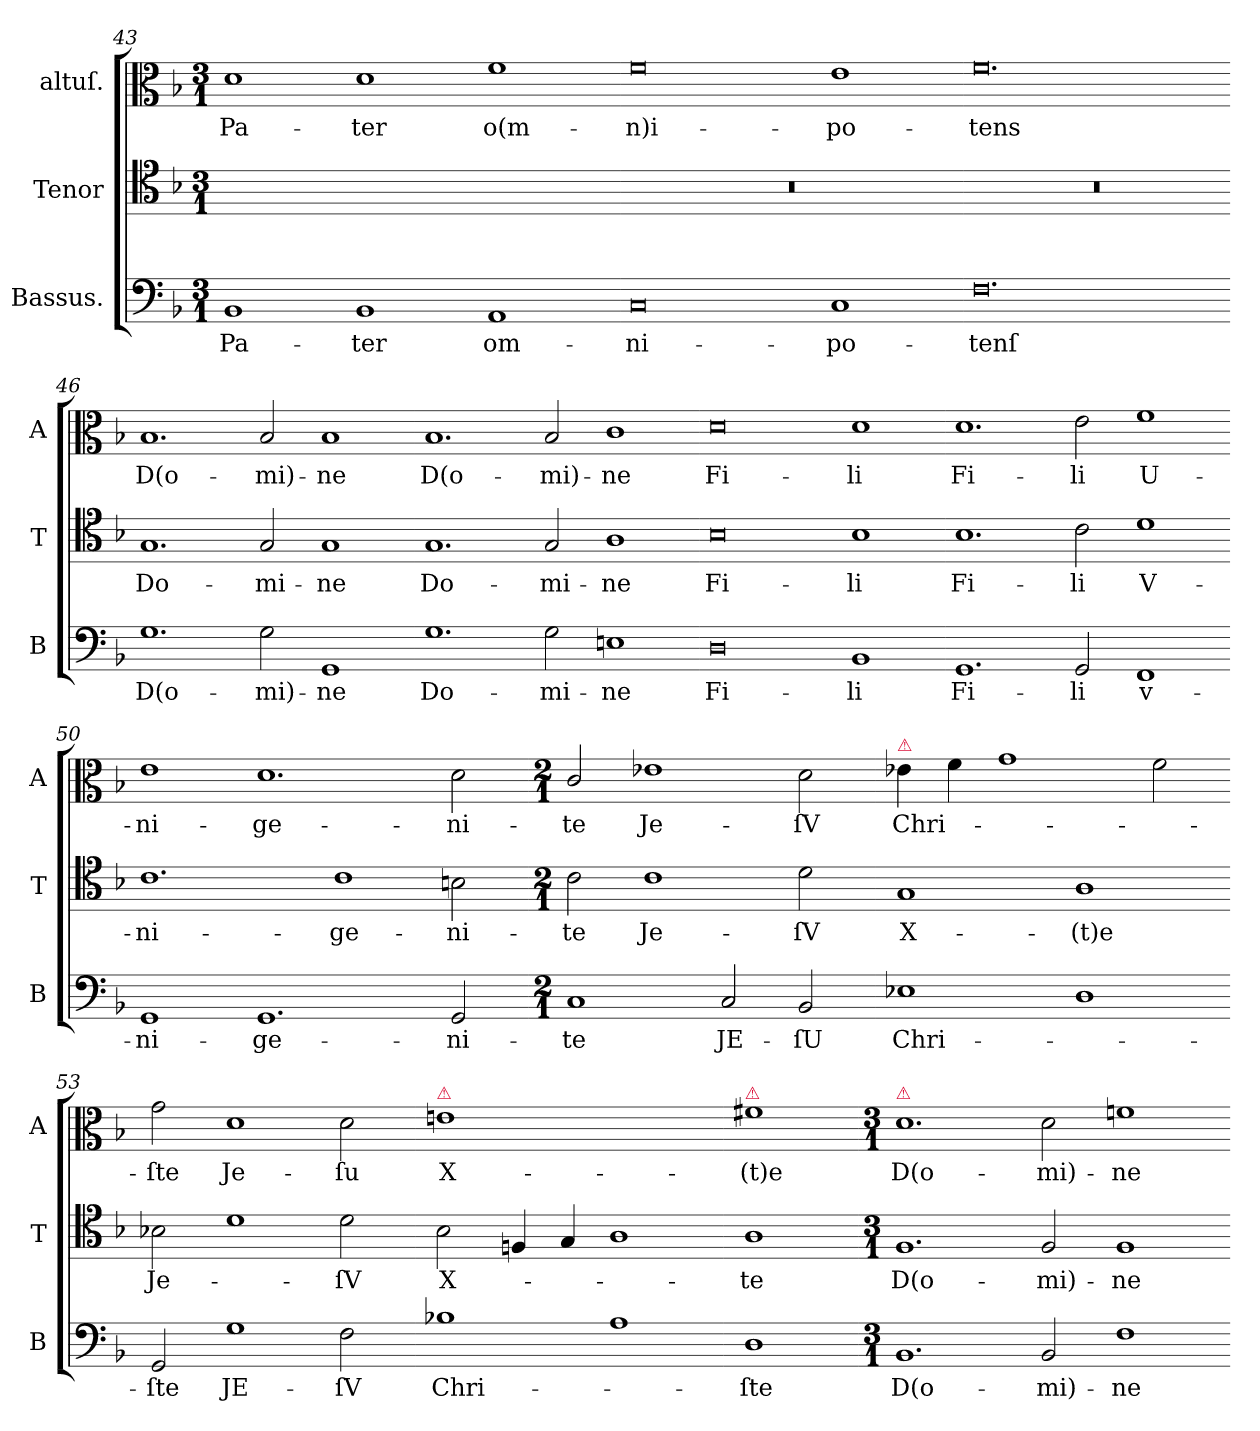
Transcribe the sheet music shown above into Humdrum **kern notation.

**kern	**text	**kern	**text	**kern	**text
*part3	*part3	*part2	*part2	*part1	*part1
*staff3	*staff3	*staff2	*staff2	*staff1	*staff1
*I"Bassus.	*	*I"Tenor	*	*I"altuſ.	*
*I'B	*	*I'T	*	*I'A	*
*clefF4	*	*clefC4	*	*clefC3	*
*k[b-]	*	*k[b-]	*	*k[b-]	*
*M3/1	*	*M3/1	*	*M3/1	*
=43	=43	=43	=43	=43	=43
!	!LO:LY:i	!	!	!	!
1BB-	Pa-	0.ryy	.	1d	Pa-
!	!LO:LY:i	!	!	!	!
1BB-	-ter	.	.	1d	-ter
!	!LO:LY:i	!	!	!	!
1AA	om-	.	.	1f	o(m-
=44-	=44-	=44-	=44-	=44-	=44-
!	!LO:LY:i	!	!	!	!
0C	-ni-	0.r	.	0f	-n)i-
!	!LO:LY:i	!	!	!	!
1C	-po-	.	.	1e	-po-
=45-	=45-	=45-	=45-	=45-	=45-
!	!LO:LY:i	!	!	!	!
0.F	-tenſ	0.r	.	0.f	-tens
=46-	=46-	=46-	=46-	=46-	=46-
1.G	D(o-	1.G	Do-	1.B-	D(o-
2G\	-mi)-	2G/	-mi-	2B-/	-mi)-
1GG	-ne	1G	-ne	1B-	-ne
=47-	=47-	=47-	=47-	=47-	=47-
!	!LO:LY:i	!	!LO:LY:i	!	!
1.G	Do-	1.G	Do-	1.B-	D(o-
!	!LO:LY:i	!	!LO:LY:i	!	!
2G\	-mi-	2G/	-mi-	2B-/	-mi)-
!	!LO:LY:i	!	!LO:LY:i	!	!
1En	-ne	1A	-ne	1c	-ne
=48-	=48-	=48-	=48-	=48-	=48-
0D	Fi-	0B-	Fi-	0d	Fi-
1BB-	-li	1B-	-li	1d	-li
=49-	=49-	=49-	=49-	=49-	=49-
1.GG	Fi-	1.B-	Fi-	1.d	Fi-
2GG/	-li	2c\	-li	2e\	-li
1FF	v-	1d	V-	1f	U-
=50-	=50-	=50-	=50-	=50-	=50-
1GG	-ni-	1.c	-ni-	1e	-ni-
1.GG	-ge-	.	.	1.d	-ge-
.	.	1c	-ge-	.	.
2GG/	-ni-	2Bn\	-ni-	2d\	-ni-
=51-	=51-	=51-	=51-	=51-	=51-
*M2/1	*	*M2/1	*	*M2/1	*
1C	-te	2c\	-te	2c/	-te
.	.	1c	Je-	1e-X	Je-
2C/	JE-	.	.	.	.
2BB-/	-ſU	2d\	-ſV	2d\	-ſV
=52-	=52-	=52-	=52-	=52-	=52-
!	!	!	!	!LO:TX:a:color=crimson:t=⚠	!
1E-X	Chri-	1G	X-	4e-X\	Chri-
.	.	.	.	4f\	.
.	.	.	.	1g	.
1D	.	1A	-(t)e	.	.
.	.	.	.	2f\	.
=53-	=53-	=53-	=53-	=53-	=53-
!	!	!	!LO:LY:i	!	!
2GG/	-ſte	2B-X\	Je-	2g\	-ſte
!	!LO:LY:i	!	!	!	!
1G	JE-	1d	.	1d	Je-
!	!LO:LY:i	!	!LO:LY:i	!	!
2F\	-ſV	2d\	-ſV	2d\	-ſu
=54-	=54-	=54-	=54-	=54-	=54-
!	!	!	!	!LO:TX:a:color=crimson:t=⚠	!
!	!LO:LY:i	!	!LO:LY:i	!LO:N:vis=1	!
1B-X	Chri-	2B-\	X-	0en	X-
.	.	4Fn/	.	.	.
.	.	4G/	.	.	.
1A	.	1A	.	.	.
=55-	=55-	=55-	=55-	=55-	=55-
!	!	!	!	!LO:TX:a:color=crimson:t=⚠	!
!	!LO:LY:i	!	!LO:LY:i	!	!
1D	-ſte	1A	-te	1f#X	-(t)e
=56-	=56-	=56-	=56-	=56-	=56-
*M3/1	*	*M3/1	*	*M3/1	*
!	!	!	!	!LO:TX:a:color=crimson:t=⚠	!
1.BB-	D(o-	1.F	D(o-	1.d	D(o-
2BB-/	-mi)-	2F/	-mi)-	2d\	-mi)-
1F	-ne	1F	-ne	1fn	-ne
=-	=-	=-	=-	=-	=-
*-	*-	*-	*-	*-	*-
